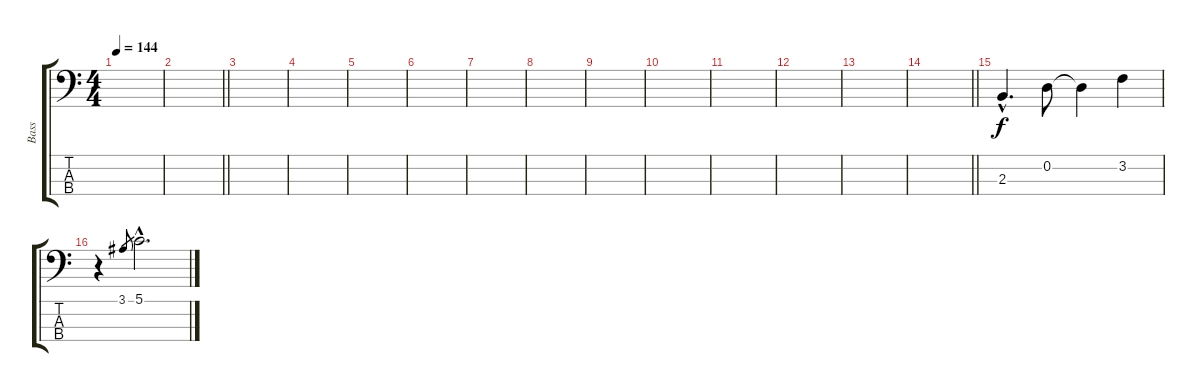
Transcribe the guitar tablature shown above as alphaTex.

\track ("Bass" "Bass") {instrument electricbassfinger}
\staff {score tabs}
\tuning (G2 D2 A1 E1) {hide}
\ts (4 4)
\tempo 144
\clef f4
\ks c
|
\barLineRight lightlight
|
|
|
|
|
|
|
|
|
|
|
|
\barLineRight lightlight
|
2.3{hac}.4{d} 0.2.8 0.2{t}.4 3.2.4 |
r.4 3.1.8{gr} 5.1{hac}.2{d}
